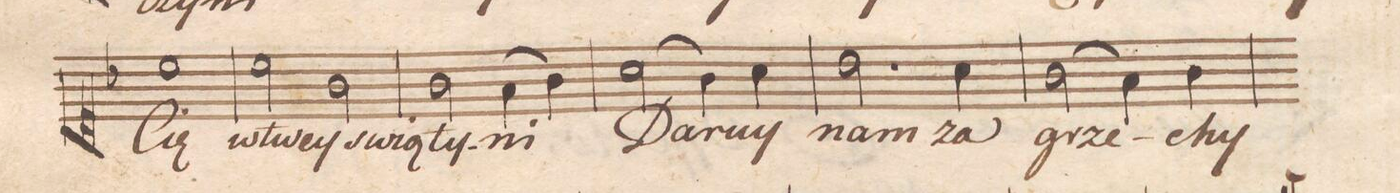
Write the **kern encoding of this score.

**kern	**text	**dynam
*I"Soprano.	*	*
*clefC1	*	*
*k[b-]	*	*
*met(c|)	*	*
*M2/2	*	*
1cc\	Cię	.
=63	=63	=63
2cc\	w_twey	.
2g\	swią-	.
=64	=64	=64
2g\	-ty-	.
(4f\	-ni	.
4g\)	.	.
=65	=65	=65
(2a\	Da-	.
4g\)	.	.
4a\	-ruy	.
=66	=66	=66
2.b-\	nam	.
4a\	za	.
=67	=67	=67
(2g\	grze-	.
4f\)	.	.
4g\	-chy	.
=68	=68	=68
*-	*-	*-
